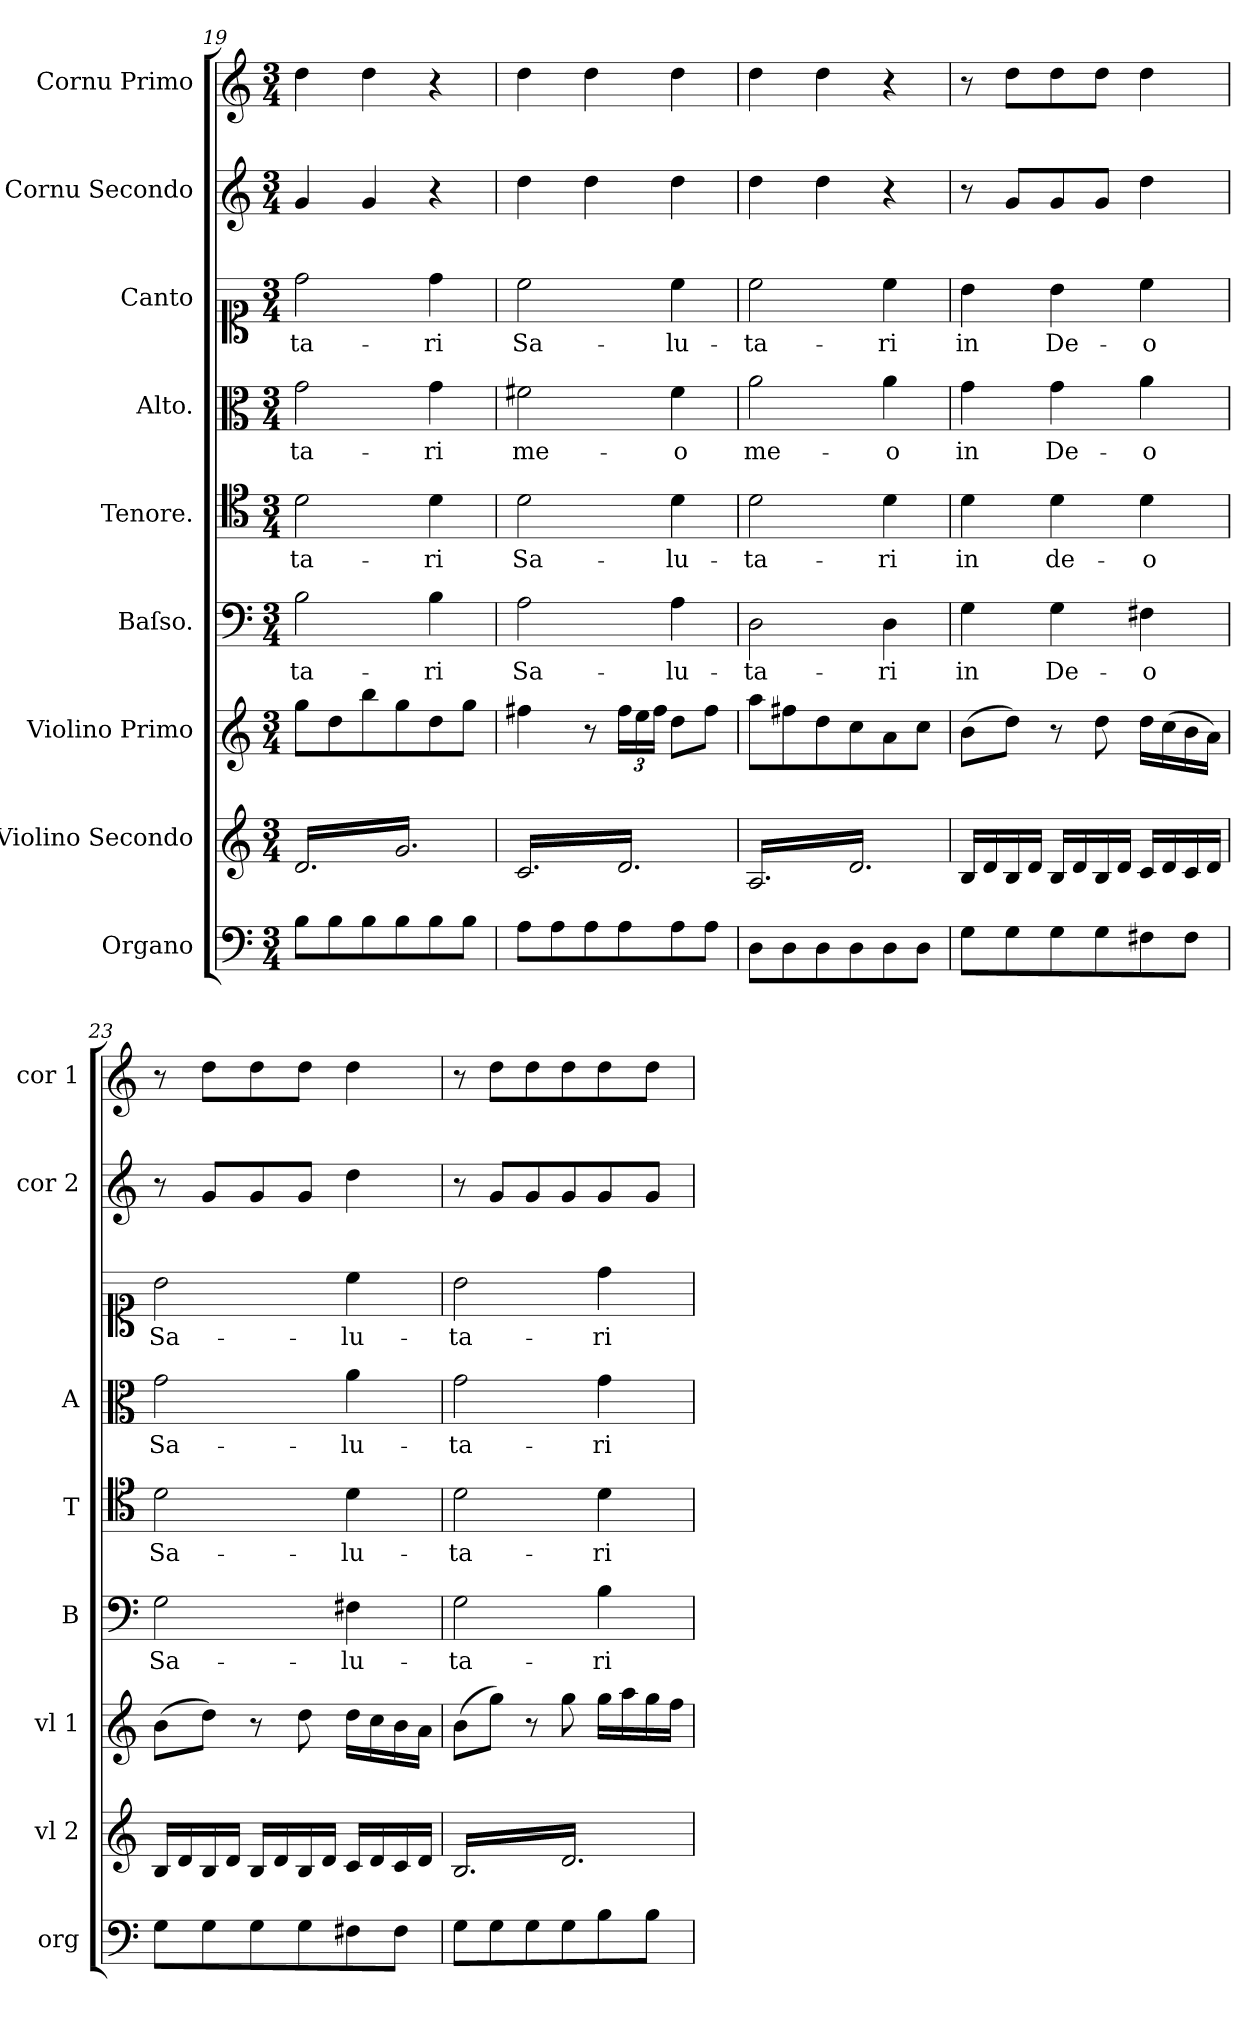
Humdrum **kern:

**kern	**kern	**kern	**kern	**text	**kern	**text	**kern	**text	**kern	**text	**kern	**kern
*part9	*part8	*part7	*part6	*part6	*part5	*part5	*part4	*part4	*part3	*part3	*part2	*part1
*staff9	*staff8	*staff7	*staff6	*staff6	*staff5	*staff5	*staff4	*staff4	*staff3	*staff3	*staff2	*staff1
*I"Organo	*I"Violino Secondo	*I"Violino Primo	*I"Baſso.	*	*I"Tenore.	*	*I"Alto.	*	*I"Canto	*	*I"Cornu Secondo	*I"Cornu Primo
*I'org	*I'vl 2	*I'vl 1	*I'B	*	*I'T	*	*I'A	*	*	*	*I'cor 2	*I'cor 1
*clefF4	*clefG2	*clefG2	*clefF4	*	*clefC4	*	*clefC3	*	*clefC1	*	*clefG2	*clefG2
*k[]	*k[]	*k[]	*k[]	*	*k[]	*	*k[]	*	*k[]	*	*k[]	*k[]
*C:	*C:	*C:	*C:	*	*C:	*	*C:	*	*C:	*	*C:	*C:
*M3/4	*M3/4	*M3/4	*M3/4	*	*M3/4	*	*M3/4	*	*M3/4	*	*M3/4	*M3/4
=19	=19	=19	=19	=19	=19	=19	=19	=19	=19	=19	=19	=19
*	*tremolo	*	*	*	*	*	*	*	*	*	*	*
8B\L	16d/LL	8gg\L	2B\	-ta-	2d\	-ta-	2g\	-ta-	2dd\	-ta-	4g/	4dd\
.	16g/	.	.	.	.	.	.	.	.	.	.	.
8B\	16d/	8dd\	.	.	.	.	.	.	.	.	.	.
.	16g/	.	.	.	.	.	.	.	.	.	.	.
8B\	16d/	8bb\	.	.	.	.	.	.	.	.	4g/	4dd\
.	16g/	.	.	.	.	.	.	.	.	.	.	.
8B\	16d/	8gg\	.	.	.	.	.	.	.	.	.	.
.	16g/	.	.	.	.	.	.	.	.	.	.	.
8B\	16d/	8dd\	4B\	-ri	4d\	-ri	4g\	-ri	4dd\	-ri	4r	4r
.	16g/	.	.	.	.	.	.	.	.	.	.	.
8B\J	16d/	8gg\J	.	.	.	.	.	.	.	.	.	.
.	16g/JJ	.	.	.	.	.	.	.	.	.	.	.
=20	=20	=20	=20	=20	=20	=20	=20	=20	=20	=20	=20	=20
!	!	!	!	!LO:LY:i	!	!LO:LY:i	!	!	!	!LO:LY:i	!	!
8A\L	16c/LL	4ff#X\	2A\	Sa-	2d\	Sa-	2f#X\	me-	2cc\	Sa-	4dd\	4dd\
.	16d/	.	.	.	.	.	.	.	.	.	.	.
8A\	16c/	.	.	.	.	.	.	.	.	.	.	.
.	16d/	.	.	.	.	.	.	.	.	.	.	.
8A\	16c/	8r	.	.	.	.	.	.	.	.	4dd\	4dd\
.	16d/	.	.	.	.	.	.	.	.	.	.	.
8A\	16c/	24ff#\LL	.	.	.	.	.	.	.	.	.	.
.	.	24ee\	.	.	.	.	.	.	.	.	.	.
.	16d/	.	.	.	.	.	.	.	.	.	.	.
.	.	24ff#\JJ	.	.	.	.	.	.	.	.	.	.
!	!	!	!	!LO:LY:i	!	!LO:LY:i	!	!	!	!LO:LY:i	!	!
8A\	16c/	8dd\L	4A\	-lu-	4d\	-lu-	4f#\	-o	4cc\	-lu-	4dd\	4dd\
.	16d/	.	.	.	.	.	.	.	.	.	.	.
8A\J	16c/	8ff#\J	.	.	.	.	.	.	.	.	.	.
.	16d/JJ	.	.	.	.	.	.	.	.	.	.	.
=21	=21	=21	=21	=21	=21	=21	=21	=21	=21	=21	=21	=21
!	!	!	!	!LO:LY:i	!	!LO:LY:i	!	!LO:LY:i	!	!LO:LY:i	!	!
8D\L	16A/LL	8aa\L	2D\	-ta-	2d\	-ta-	2a\	me-	2cc\	-ta-	4dd\	4dd\
.	16d/	.	.	.	.	.	.	.	.	.	.	.
8D\	16A/	8ff#X\	.	.	.	.	.	.	.	.	.	.
.	16d/	.	.	.	.	.	.	.	.	.	.	.
8D\	16A/	8dd\	.	.	.	.	.	.	.	.	4dd\	4dd\
.	16d/	.	.	.	.	.	.	.	.	.	.	.
8D\	16A/	8cc\	.	.	.	.	.	.	.	.	.	.
.	16d/	.	.	.	.	.	.	.	.	.	.	.
!	!	!	!	!LO:LY:i	!	!LO:LY:i	!	!LO:LY:i	!	!LO:LY:i	!	!
8D\	16A/	8a\	4D\	-ri	4d\	-ri	4a\	-o	4cc\	-ri	4r	4r
.	16d/	.	.	.	.	.	.	.	.	.	.	.
8D\J	16A/	8cc\J	.	.	.	.	.	.	.	.	.	.
.	16d/JJ	.	.	.	.	.	.	.	.	.	.	.
*	*Xtremolo	*	*	*	*	*	*	*	*	*	*	*
=22	=22	=22	=22	=22	=22	=22	=22	=22	=22	=22	=22	=22
8G\L	16B/LL	(8b\L	4G\	in	4d\	in	4g\	in	4b\	in	8r	8r
.	16d/	.	.	.	.	.	.	.	.	.	.	.
8G\	16B/	8dd\J)	.	.	.	.	.	.	.	.	8g/L	8dd\L
.	16d/JJ	.	.	.	.	.	.	.	.	.	.	.
8G\	16B/LL	8r	4G\	De-	4d\	de-	4g\	De-	4b\	De-	8g/	8dd\
.	16d/	.	.	.	.	.	.	.	.	.	.	.
8G\	16B/	8dd\	.	.	.	.	.	.	.	.	8g/J	8dd\J
.	16d/JJ	.	.	.	.	.	.	.	.	.	.	.
8F#X\	16c/LL	16dd\LL	4F#X\	-o	4d\	-o	4a\	-o	4cc\	-o	4dd\	4dd\
.	16d/	(16cc\	.	.	.	.	.	.	.	.	.	.
8F#\J	16c/	16b\	.	.	.	.	.	.	.	.	.	.
.	16d/JJ	16a\JJ)	.	.	.	.	.	.	.	.	.	.
=23	=23	=23	=23	=23	=23	=23	=23	=23	=23	=23	=23	=23
8G\L	16B/LL	(8b\L	2G\	Sa-	2d\	Sa-	2g\	Sa-	2b\	Sa-	8r	8r
.	16d/	.	.	.	.	.	.	.	.	.	.	.
8G\	16B/	8dd\J)	.	.	.	.	.	.	.	.	8g/L	8dd\L
.	16d/JJ	.	.	.	.	.	.	.	.	.	.	.
8G\	16B/LL	8r	.	.	.	.	.	.	.	.	8g/	8dd\
.	16d/	.	.	.	.	.	.	.	.	.	.	.
8G\	16B/	8dd\	.	.	.	.	.	.	.	.	8g/J	8dd\J
.	16d/JJ	.	.	.	.	.	.	.	.	.	.	.
8F#X\	16c/LL	16dd\LL	4F#X\	-lu-	4d\	-lu-	4a\	-lu-	4cc\	-lu-	4dd\	4dd\
.	16d/	16cc\	.	.	.	.	.	.	.	.	.	.
8F#\J	16c/	16b\	.	.	.	.	.	.	.	.	.	.
.	16d/JJ	16a\JJ	.	.	.	.	.	.	.	.	.	.
=24	=24	=24	=24	=24	=24	=24	=24	=24	=24	=24	=24	=24
*	*tremolo	*	*	*	*	*	*	*	*	*	*	*
8G\L	16B/LL	(8b\L	2G\	-ta-	2d\	-ta-	2g\	-ta-	2b\	-ta-	8r	8r
.	16d/	.	.	.	.	.	.	.	.	.	.	.
8G\	16B/	8gg\J)	.	.	.	.	.	.	.	.	8g/L	8dd\L
.	16d/	.	.	.	.	.	.	.	.	.	.	.
8G\	16B/	8r	.	.	.	.	.	.	.	.	8g/	8dd\
.	16d/	.	.	.	.	.	.	.	.	.	.	.
8G\	16B/	8gg\	.	.	.	.	.	.	.	.	8g/	8dd\
.	16d/	.	.	.	.	.	.	.	.	.	.	.
8B\	16B/	16gg\LL	4B\	-ri	4d\	-ri	4g\	-ri	4dd\	-ri	8g/	8dd\
.	16d/	16aa\	.	.	.	.	.	.	.	.	.	.
8B\J	16B/	16gg\	.	.	.	.	.	.	.	.	8g/J	8dd\J
.	16d/JJ	16ff\JJ	.	.	.	.	.	.	.	.	.	.
*	*Xtremolo	*	*	*	*	*	*	*	*	*	*	*
.	.	.	.	.	.	.	.	.	.	.	.	.
.	.	.	.	.	.	.	.	.	.	.	.	.
.	.	.	.	.	.	.	.	.	.	.	.	.
.	.	.	.	.	.	.	.	.	.	.	.	.
.	.	.	.	.	.	.	.	.	.	.	.	.
.	.	.	.	.	.	.	.	.	.	.	.	.
=	=	=	=	=	=	=	=	=	=	=	=	=
*-	*-	*-	*-	*-	*-	*-	*-	*-	*-	*-	*-	*-
